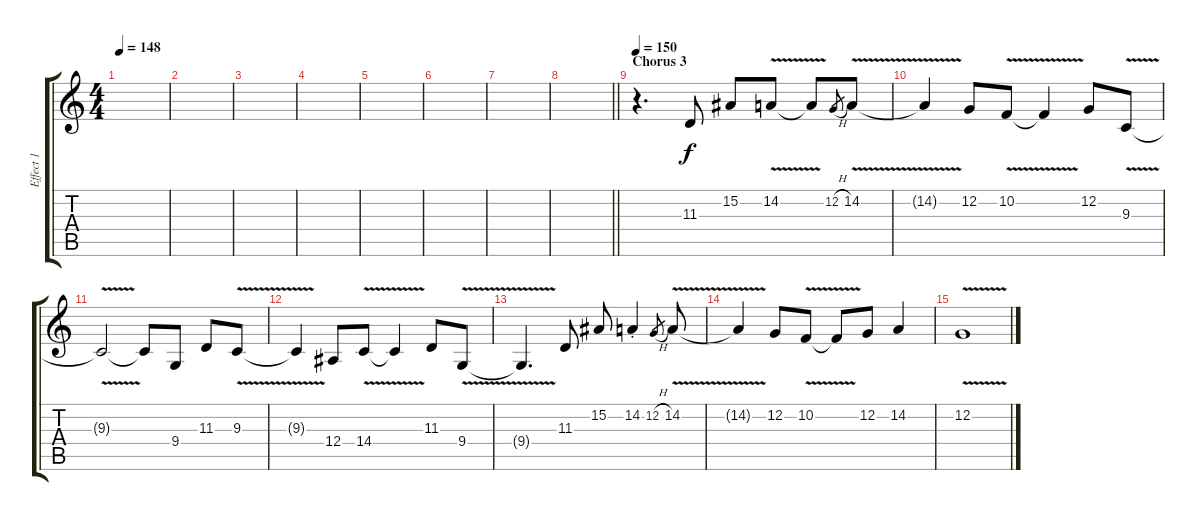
\track ("Effect 1" "Effect 1") {instrument choiraahs}
\staff {score tabs}
\tuning (C4 G3 Eb3 Bb2 F2 C2) {hide}
\ts (4 4)
\tempo 148
\clef g2
\ks c
|
|
|
|
|
|
|
\barLineRight lightlight
|
\section ("" "Chorus 3")
\tempo 150
r.4{d volume 13 instrument pad5bowed} 11.3.8 15.2.8 14.2{v}.8 14.2{t}.8 12.2{h}.8{gr} 14.2{v}.8 |
14.2{t}.4 12.2.8 10.2{v}.8 10.2{t}.4 12.2.8 9.3{v}.8 |
9.3{t}.2 9.3{t}.8 9.4.8 11.3.8 9.3{v}.8 |
9.3{t}.4 12.4.8 14.4{v}.8 14.4{t}.4 11.3.8 9.4{v}.8 |
9.4{t}.4{d} 11.3.8 15.2.8 14.2{st}.4 12.2{h}.8{gr} 14.2{v}.8 |
14.2{t}.4 12.2.8 10.2{v}.8 10.2{t}.8 12.2.8 14.2.4 |
12.2{v}.1
